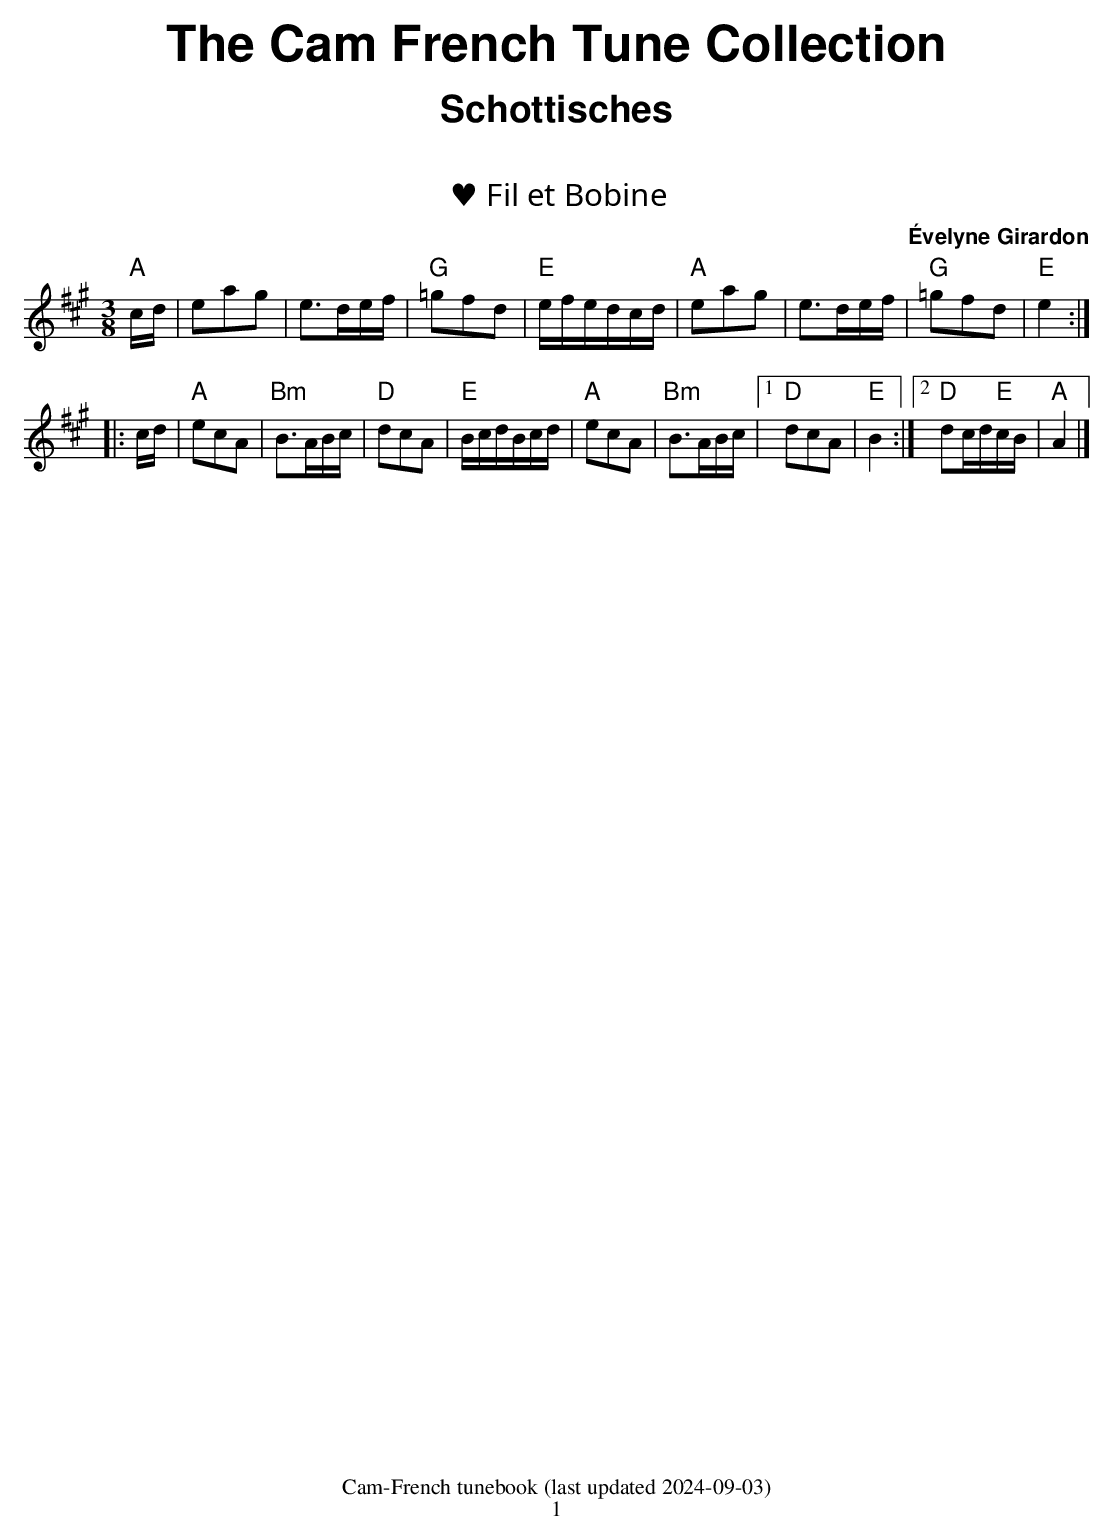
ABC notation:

X:1
T:♥ Fil et Bobine
C:Évelyne Girardon
M:3/8
L:1/8
K:Amaj
"A"c/2d/2|eag|e3/2d/2e/2f/2|"G"=gfd|"E"e/2f/2e/2d/2c/2d/2| \
"A"eag|e3/2d/2e/2f/2|"G"=gfd|"E"e2:|
|:c/2d/2|"A"ecA|"Bm"B3/2A/2B/2c/2|"D"dcA|"E"B/2c/2d/2B/2c/2d/2| \
"A"ecA|"Bm"B3/2A/2B/2c/2|1"D"dcA|"E"B2:|2"D"dc/2d/2"E"c/2B/2|"A"A2|]
